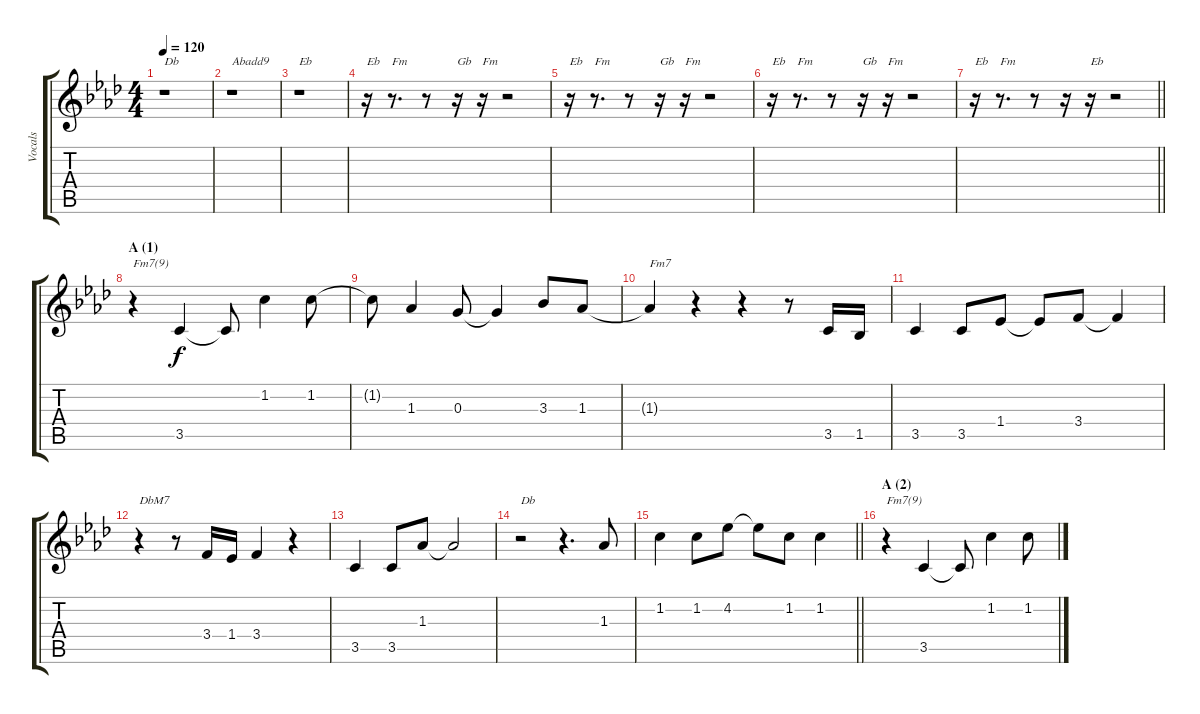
\track ("Vocals" "Vocals") {instrument ocarina}
\staff {score tabs}
\tuning (E5 B4 G4 D4 A3 E3) {hide}
\ts (4 4)
\tempo 120
\clef g2
\ks fminor
r.1{txt "Db" dy f} |
r.1{txt "Abadd9"} |
r.1{txt "Eb"} |
r.16{txt "Eb"} r.8{d txt "Fm"} r.8 r.16{txt "Gb"} r.16{txt "Fm"} r.2 |
r.16{txt "Eb"} r.8{d txt "Fm"} r.8 r.16{txt "Gb"} r.16{txt "Fm"} r.2 |
r.16{txt "Eb"} r.8{d txt "Fm"} r.8 r.16{txt "Gb"} r.16{txt "Fm"} r.2 |
\barLineRight lightlight
r.16{txt "Eb"} r.8{d txt "Fm"} r.8 r.16 r.16{txt "Eb"} r.2 |
\section ("" "A (1)")
r.4{txt "Fm7(9)"} 3.5.4 3.5{t}.8 1.2.4 1.2.8 |
1.2{t}.8 1.3.4 0.3.8 0.3{t}.4 3.3.8 1.3.8 |
1.3{t}.4{txt "Fm7"} r.4 r.4 r.8 3.5.16 1.5.16 |
3.5.4 3.5.8 1.4.8 1.4{t}.8 3.4.8 3.4{t}.4 |
r.4{txt "DbM7"} r.8 3.4.16 1.4.16 3.4.4 r.4 |
3.5.4 3.5.8 1.3.8 1.3{t}.2 |
r.2{txt "Db"} r.4{d} 1.3.8 |
\barLineRight lightlight
1.2.4 1.2.8 4.2.8 4.2{t}.8 1.2.8 1.2.4 |
\section ("" "A (2)")
r.4{txt "Fm7(9)"} 3.5.4 3.5{t}.8 1.2.4 1.2.8
